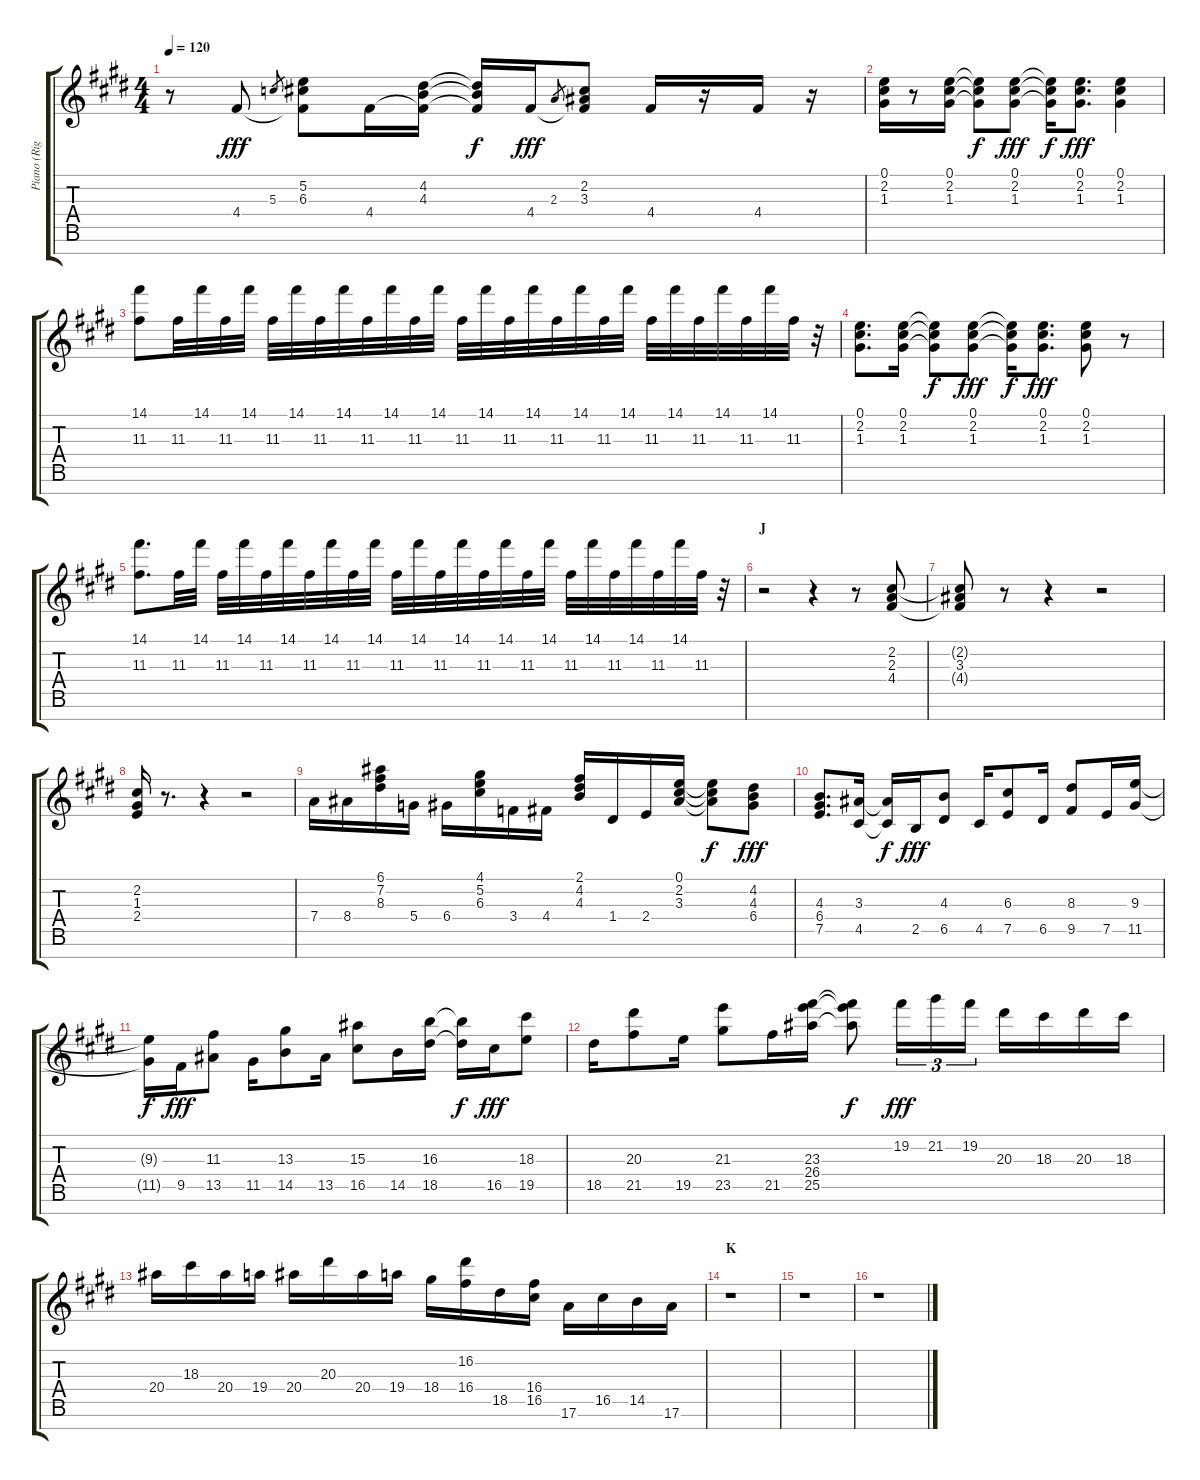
\track ("Piano (Right Hand)" "Piano (Rig") {instrument acousticgrandpiano}
\staff {score tabs}
\tuning (E5 B4 G4 D4 A3 E3 B2) {hide}
\ts (4 4)
\tempo 120
\clef g2
\ks e
r.8{dy fff} 4.4.8 5.3.8{gr} (5.2 6.3 4.4{t}).8 4.4.16 (4.2 4.3 4.4{t}).16 (4.2{t} 4.3{t} 4.4{t}).16{dy f} 4.4.16{dy fff} 2.3.8{gr} (2.2 3.3 4.4{t}).8 4.4.16 r.16 4.4.16 r.16 |
(0.1 2.2 1.3).16 r.8 (0.1 2.2 1.3).16 (0.1{t} 2.2{t} 1.3{t}).8{dy f} (0.1 2.2 1.3).8{dy fff} (0.1{t} 2.2{t} 1.3{t}).16{dy f} (0.1 2.2 1.3).8{d dy fff} (0.1 2.2 1.3).4 |
(14.1 11.3).8 11.3.32 14.1.32 11.3.32 14.1.32 11.3.32 14.1.32 11.3.32 14.1.32 11.3.32 14.1.32 11.3.32 14.1.32 11.3.32 14.1.32 11.3.32 14.1.32 11.3.32 14.1.32 11.3.32 14.1.32 11.3.32 14.1.32 11.3.32 14.1.32 11.3.32 14.1.32 11.3.32 r.32 |
(0.1 2.2 1.3).8{d} (0.1 2.2 1.3).16 (0.1{t} 2.2{t} 1.3{t}).8{dy f} (0.1 2.2 1.3).8{dy fff} (0.1{t} 2.2{t} 1.3{t}).16{dy f} (0.1 2.2 1.3).8{d dy fff} (0.1 2.2 1.3).8 r.8 |
(14.1 11.3).8{d} 11.3.32 14.1.32 11.3.32 14.1.32 11.3.32 14.1.32 11.3.32 14.1.32 11.3.32 14.1.32 11.3.32 14.1.32 11.3.32 14.1.32 11.3.32 14.1.32 11.3.32 14.1.32 11.3.32 14.1.32 11.3.32 14.1.32 11.3.32 14.1.32 11.3.32 r.32 |
\section ("" "J")
r.2 r.4 r.8 (2.2 2.3 4.4).8 |
(2.2{t} 3.3 4.4{t}).8 r.8 r.4 r.2 |
(2.2 1.3 2.4).16 r.8{d} r.4 r.2 |
7.4.16 8.4.16 (6.1 7.2 8.3).16 5.4.16 6.4.16 (4.1 5.2 6.3).16 3.4.16 4.4.16 (2.1 4.2 4.3).16 1.4.16 2.4.16 (0.1 2.2 3.3).16 (0.1{t} 2.2{t} 3.3{t}).8{dy f} (4.2 4.3 6.4).8{dy fff} |
(4.3 6.4 7.5).8{d} (3.3 4.5).16 (3.3{t} 4.5{t}).16{dy f} 2.5.16{dy fff} (4.3 6.5).8 4.5.16 (6.3 7.5).8 6.5.16 (8.3 9.5).8 7.5.16 (9.3 11.5).16 |
(9.3{t} 11.5{t}).16{dy f} 9.5.16{dy fff} (11.3 13.5).8 11.5.16 (13.3 14.5).8 13.5.16 (15.3 16.5).8 14.5.16 (16.3 18.5).16 (16.3{t} 18.5{t}).16{dy f} 16.5.16{dy fff} (18.3 19.5).8 |
18.5.16 (20.3 21.5).8 19.5.16 (21.3 23.5).8 21.5.16 (23.3 26.4 25.5).16 (23.3{t} 26.4{t} 25.5{t}).8{dy f} 19.2.16{tu (3 2) dy fff} 21.2.16{tu (3 2)} 19.2.16{tu (3 2)} 20.3.16 18.3.16 20.3.16 18.3.16 |
20.4.16 18.3.16 20.4.16 19.4.16 20.4.16 20.3.16 20.4.16 19.4.16 18.4.16 (16.2 16.4).16 18.5.16 (16.4 16.5).16 17.6.16 16.5.16 14.5.16 17.6.16 |
\section ("" "K")
r.1 |
r.1 |
r.1
